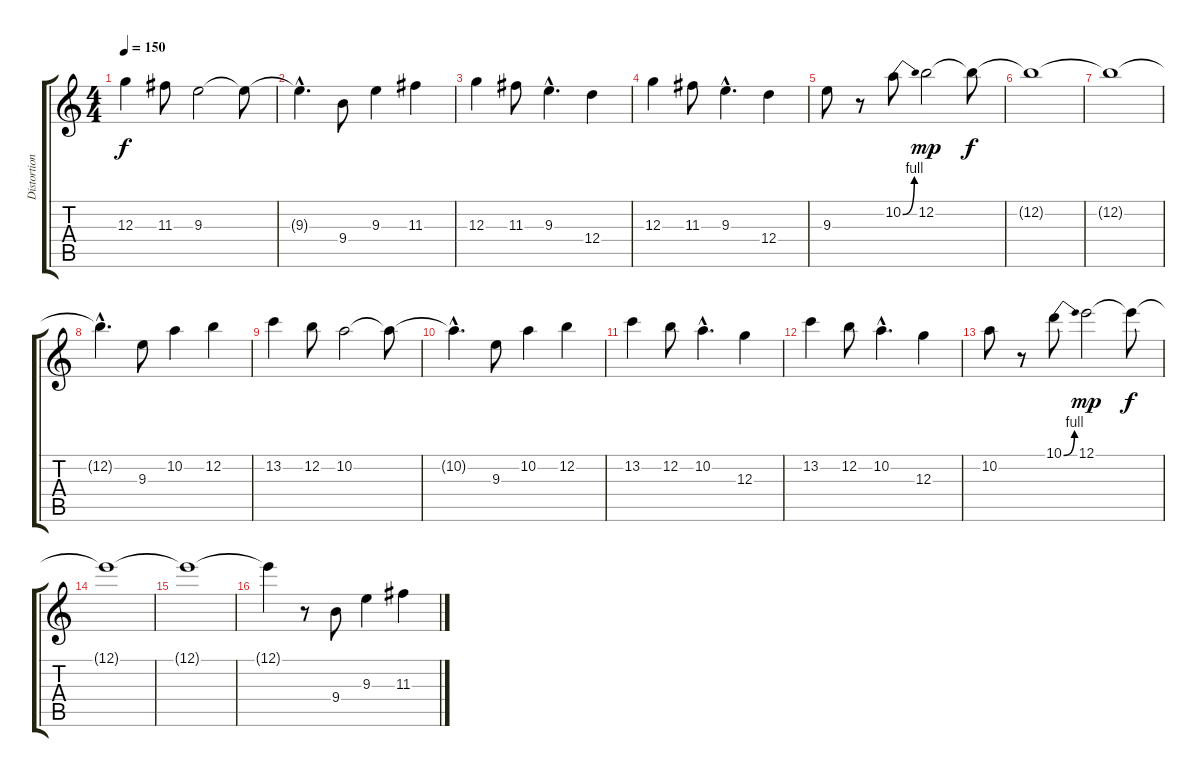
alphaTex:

\track ("Distortion Guitar 2" "Distortion") {instrument distortionguitar}
\staff {score tabs}
\tuning (E4 B3 G3 D3 A2 E2) {hide}
\ts (4 4)
\tempo 150
\clef g2
\ks c
12.3.4{dy f} 11.3.8 9.3.2 9.3{t}.8 |
9.3{hac t}.4{d} 9.4.8 9.3.4 11.3.4 |
12.3.4 11.3.8 9.3{hac}.4{d} 12.4.4 |
12.3.4 11.3.8 9.3{hac}.4{d} 12.4.4 |
9.3.8 r.8 10.2{be (bend 0 0 60 4)}.8 12.2.2{dy mp} 12.2{t}.8{dy f} |
12.2{t}.1 |
12.2{t}.1 |
12.2{hac t}.4{d} 9.3.8 10.2.4 12.2.4 |
13.2.4 12.2.8 10.2.2 10.2{t}.8 |
10.2{hac t}.4{d} 9.3.8 10.2.4 12.2.4 |
13.2.4 12.2.8 10.2{hac}.4{d} 12.3.4 |
13.2.4 12.2.8 10.2{hac}.4{d} 12.3.4 |
10.2.8 r.8 10.1{be (bend 0 0 60 4)}.8 12.1.2{dy mp} 12.1{t}.8{dy f} |
12.1{t}.1 |
12.1{t}.1 |
12.1{t}.4 r.8 9.4.8 9.3.4 11.3.4
